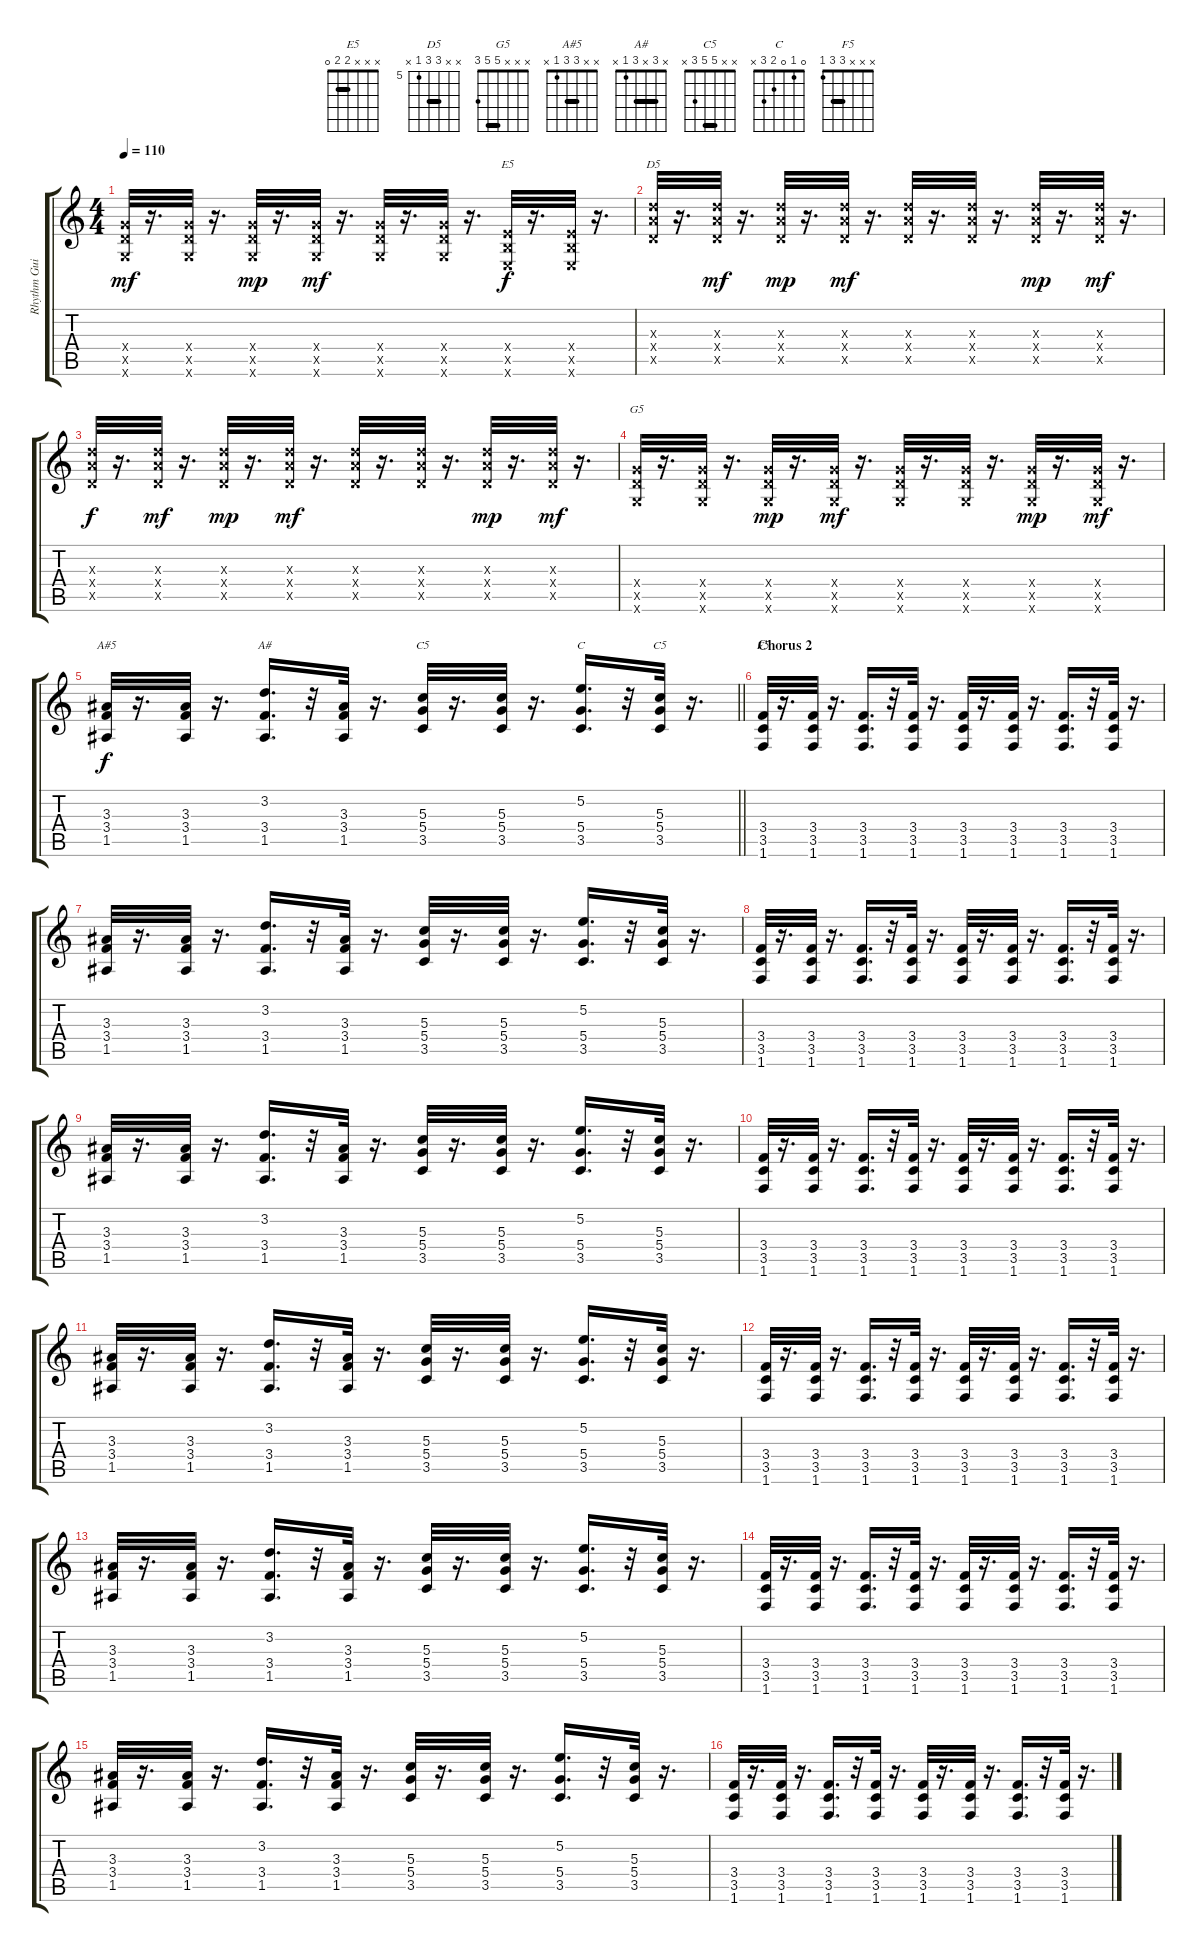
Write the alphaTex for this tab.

\track ("Rhythm Guitar" "Rhythm Gui") {instrument overdrivenguitar}
\staff {score tabs}
\tuning (E4 B3 G3 D3 A2 E2) {hide}
\chord ("E5" x x x 2 2 0) {barre 2}
\chord ("D5" x x 7 7 5 x) {firstfret 5 barre 7}
\chord ("G5" x x x 5 5 3) {barre 5}
\chord ("A#5" x x 3 3 1 x) {barre 3}
\chord ("A#" x 3 x 3 1 x) {barre 3}
\chord ("C5" x x 5 5 3 x) {firstfret 3 barre 5}
\chord ("C" 0 1 0 2 3 x)
\chord ("C5" x x 5 5 3 x) {barre 5}
\chord ("F5" x x x 3 3 1) {barre 3}
\ts (4 4)
\tempo 110
\clef g2
\ks c
(5.4{x} 5.5{x} 3.6{x}).32{dy mf} r.16{d} (5.4{x} 5.5{x} 3.6{x}).32 r.16{d} (5.4{x} 5.5{x} 3.6{x}).32{dy mp} r.16{d} (5.4{x} 5.5{x} 3.6{x}).32{dy mf} r.16{d} (5.4{x} 5.5{x} 3.6{x}).32 r.16{d} (5.4{x} 5.5{x} 3.6{x}).32 r.16{d} (2.4{x} 2.5{x} 0.6{x}).32{ch "E5" dy f} r.16{d} (2.4{x} 2.5{x} 0.6{x}).32 r.16{d} |
(7.3{x} 7.4{x} 5.5{x}).32{ch "D5"} r.16{d} (7.3{x} 7.4{x} 5.5{x}).32{dy mf} r.16{d} (7.3{x} 7.4{x} 5.5{x}).32{dy mp} r.16{d} (7.3{x} 7.4{x} 5.5{x}).32{dy mf} r.16{d} (7.3{x} 7.4{x} 5.5{x}).32 r.16{d} (7.3{x} 7.4{x} 5.5{x}).32 r.16{d} (7.3{x} 7.4{x} 5.5{x}).32{dy mp} r.16{d} (7.3{x} 7.4{x} 5.5{x}).32{dy mf} r.16{d} |
(7.3{x} 7.4{x} 5.5{x}).32{dy f} r.16{d} (7.3{x} 7.4{x} 5.5{x}).32{dy mf} r.16{d} (7.3{x} 7.4{x} 5.5{x}).32{dy mp} r.16{d} (7.3{x} 7.4{x} 5.5{x}).32{dy mf} r.16{d} (7.3{x} 7.4{x} 5.5{x}).32 r.16{d} (7.3{x} 7.4{x} 5.5{x}).32 r.16{d} (7.3{x} 7.4{x} 5.5{x}).32{dy mp} r.16{d} (7.3{x} 7.4{x} 5.5{x}).32{dy mf} r.16{d} |
(5.4{x} 5.5{x} 3.6{x}).32{ch "G5"} r.16{d} (5.4{x} 5.5{x} 3.6{x}).32 r.16{d} (5.4{x} 5.5{x} 3.6{x}).32{dy mp} r.16{d} (5.4{x} 5.5{x} 3.6{x}).32{dy mf} r.16{d} (5.4{x} 5.5{x} 3.6{x}).32 r.16{d} (5.4{x} 5.5{x} 3.6{x}).32 r.16{d} (5.4{x} 5.5{x} 3.6{x}).32{dy mp} r.16{d} (5.4{x} 5.5{x} 3.6{x}).32{dy mf} r.16{d} |
\barLineRight lightlight
(3.3 3.4 1.5).32{ch "A#5" dy f} r.16{d} (3.3 3.4 1.5).32 r.16{d} (3.2 3.4 1.5).16{d ch "A#"} r.32 (3.3 3.4 1.5).32 r.16{d} (5.3 5.4 3.5).32{ch "C5"} r.16{d} (5.3 5.4 3.5).32 r.16{d} (5.2 5.4 3.5).16{d ch "C"} r.32 (5.3 5.4 3.5).32{ch "C5"} r.16{d} |
\section ("" "Chorus 2")
(3.4 3.5 1.6).32{ch "F5"} r.16{d} (3.4 3.5 1.6).32 r.16{d} (3.4 3.5 1.6).16{d} r.32 (3.4 3.5 1.6).32 r.16{d} (3.4 3.5 1.6).32 r.16{d} (3.4 3.5 1.6).32 r.16{d} (3.4 3.5 1.6).16{d} r.32 (3.4 3.5 1.6).32 r.16{d} |
(3.3 3.4 1.5).32 r.16{d} (3.3 3.4 1.5).32 r.16{d} (3.2 3.4 1.5).16{d} r.32 (3.3 3.4 1.5).32 r.16{d} (5.3 5.4 3.5).32 r.16{d} (5.3 5.4 3.5).32 r.16{d} (5.2 5.4 3.5).16{d} r.32 (5.3 5.4 3.5).32 r.16{d} |
(3.4 3.5 1.6).32 r.16{d} (3.4 3.5 1.6).32 r.16{d} (3.4 3.5 1.6).16{d} r.32 (3.4 3.5 1.6).32 r.16{d} (3.4 3.5 1.6).32 r.16{d} (3.4 3.5 1.6).32 r.16{d} (3.4 3.5 1.6).16{d} r.32 (3.4 3.5 1.6).32 r.16{d} |
(3.3 3.4 1.5).32 r.16{d} (3.3 3.4 1.5).32 r.16{d} (3.2 3.4 1.5).16{d} r.32 (3.3 3.4 1.5).32 r.16{d} (5.3 5.4 3.5).32 r.16{d} (5.3 5.4 3.5).32 r.16{d} (5.2 5.4 3.5).16{d} r.32 (5.3 5.4 3.5).32 r.16{d} |
(3.4 3.5 1.6).32 r.16{d} (3.4 3.5 1.6).32 r.16{d} (3.4 3.5 1.6).16{d} r.32 (3.4 3.5 1.6).32 r.16{d} (3.4 3.5 1.6).32 r.16{d} (3.4 3.5 1.6).32 r.16{d} (3.4 3.5 1.6).16{d} r.32 (3.4 3.5 1.6).32 r.16{d} |
(3.3 3.4 1.5).32 r.16{d} (3.3 3.4 1.5).32 r.16{d} (3.2 3.4 1.5).16{d} r.32 (3.3 3.4 1.5).32 r.16{d} (5.3 5.4 3.5).32 r.16{d} (5.3 5.4 3.5).32 r.16{d} (5.2 5.4 3.5).16{d} r.32 (5.3 5.4 3.5).32 r.16{d} |
(3.4 3.5 1.6).32 r.16{d} (3.4 3.5 1.6).32 r.16{d} (3.4 3.5 1.6).16{d} r.32 (3.4 3.5 1.6).32 r.16{d} (3.4 3.5 1.6).32 r.16{d} (3.4 3.5 1.6).32 r.16{d} (3.4 3.5 1.6).16{d} r.32 (3.4 3.5 1.6).32 r.16{d} |
(3.3 3.4 1.5).32 r.16{d} (3.3 3.4 1.5).32 r.16{d} (3.2 3.4 1.5).16{d} r.32 (3.3 3.4 1.5).32 r.16{d} (5.3 5.4 3.5).32 r.16{d} (5.3 5.4 3.5).32 r.16{d} (5.2 5.4 3.5).16{d} r.32 (5.3 5.4 3.5).32 r.16{d} |
(3.4 3.5 1.6).32 r.16{d} (3.4 3.5 1.6).32 r.16{d} (3.4 3.5 1.6).16{d} r.32 (3.4 3.5 1.6).32 r.16{d} (3.4 3.5 1.6).32 r.16{d} (3.4 3.5 1.6).32 r.16{d} (3.4 3.5 1.6).16{d} r.32 (3.4 3.5 1.6).32 r.16{d} |
(3.3 3.4 1.5).32 r.16{d} (3.3 3.4 1.5).32 r.16{d} (3.2 3.4 1.5).16{d} r.32 (3.3 3.4 1.5).32 r.16{d} (5.3 5.4 3.5).32 r.16{d} (5.3 5.4 3.5).32 r.16{d} (5.2 5.4 3.5).16{d} r.32 (5.3 5.4 3.5).32 r.16{d} |
(3.4 3.5 1.6).32 r.16{d} (3.4 3.5 1.6).32 r.16{d} (3.4 3.5 1.6).16{d} r.32 (3.4 3.5 1.6).32 r.16{d} (3.4 3.5 1.6).32 r.16{d} (3.4 3.5 1.6).32 r.16{d} (3.4 3.5 1.6).16{d} r.32 (3.4 3.5 1.6).32 r.16{d}
